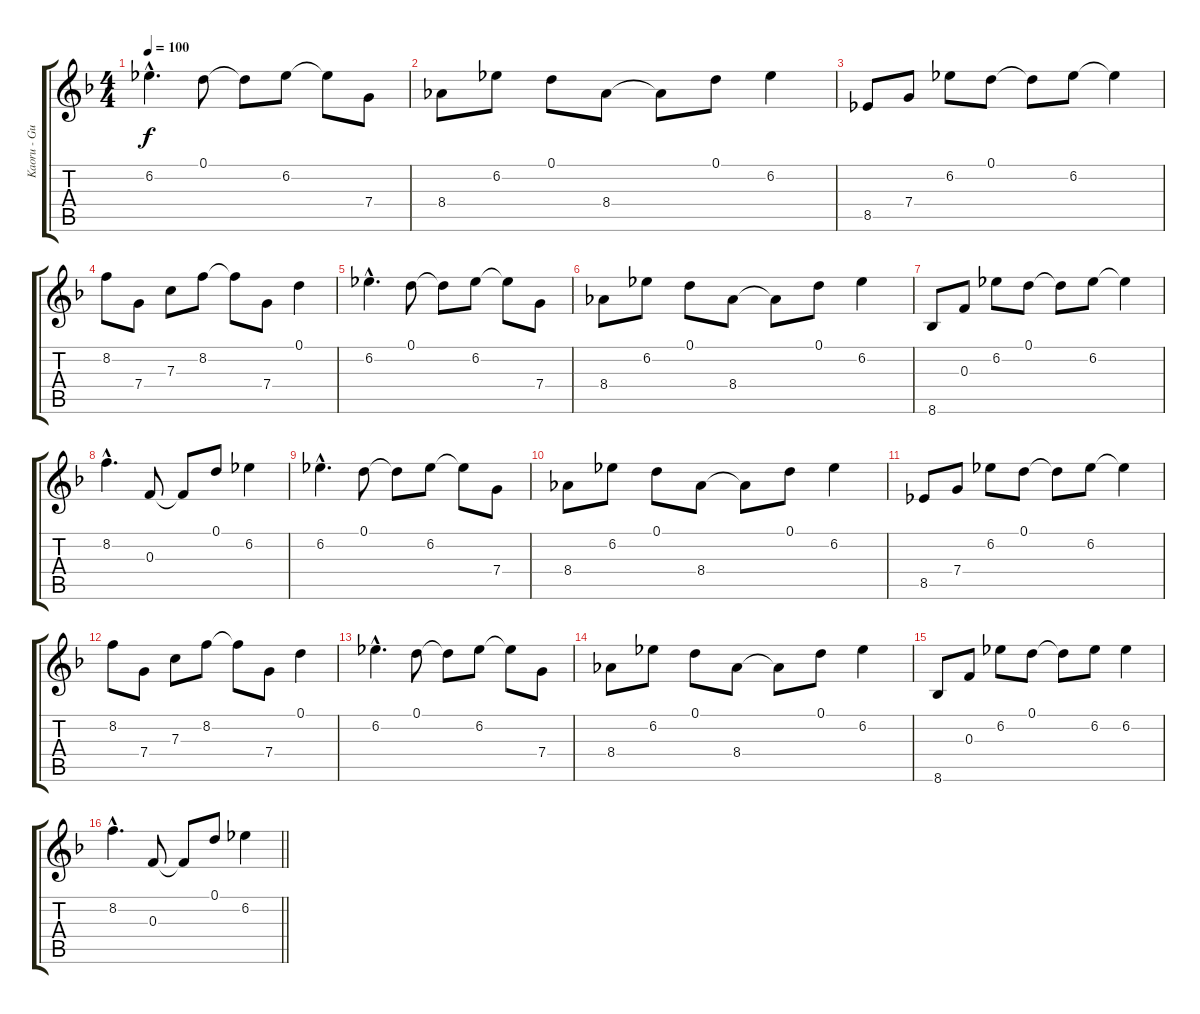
\track ("Kaoru - Guitar 1" "Kaoru - Gu") {instrument acousticguitarsteel}
\staff {score tabs}
\tuning (D4 A3 F3 C3 G2 D2) {hide}
\ts (4 4)
\tempo 100
\clef g2
\ks f
6.2{hac}.4{d dy f} 0.1.8 0.1{t}.8 6.2.8 6.2{t}.8 7.4.8 |
8.4.8 6.2.8 0.1.8 8.4.8 8.4{t}.8 0.1.8 6.2.4 |
8.5.8 7.4.8 6.2.8 0.1.8 0.1{t}.8 6.2.8 6.2{t}.4 |
8.2.8 7.4.8 7.3.8 8.2.8 8.2{t}.8 7.4.8 0.1.4 |
6.2{hac}.4{d} 0.1.8 0.1{t}.8 6.2.8 6.2{t}.8 7.4.8 |
8.4.8 6.2.8 0.1.8 8.4.8 8.4{t}.8 0.1.8 6.2.4 |
8.6.8 0.3.8 6.2.8 0.1.8 0.1{t}.8 6.2.8 6.2{t}.4 |
8.2{hac}.4{d} 0.3.8 0.3{t}.8 0.1.8 6.2.4 |
6.2{hac}.4{d} 0.1.8 0.1{t}.8 6.2.8 6.2{t}.8 7.4.8 |
8.4.8 6.2.8 0.1.8 8.4.8 8.4{t}.8 0.1.8 6.2.4 |
8.5.8 7.4.8 6.2.8 0.1.8 0.1{t}.8 6.2.8 6.2{t}.4 |
8.2.8 7.4.8 7.3.8 8.2.8 8.2{t}.8 7.4.8 0.1.4 |
6.2{hac}.4{d} 0.1.8 0.1{t}.8 6.2.8 6.2{t}.8 7.4.8 |
8.4.8 6.2.8 0.1.8 8.4.8 8.4{t}.8 0.1.8 6.2.4 |
8.6.8 0.3.8 6.2.8 0.1.8 0.1{t}.8 6.2.8 6.2.4 |
\barLineRight lightlight
8.2{hac}.4{d} 0.3.8 0.3{t}.8 0.1.8 6.2.4
